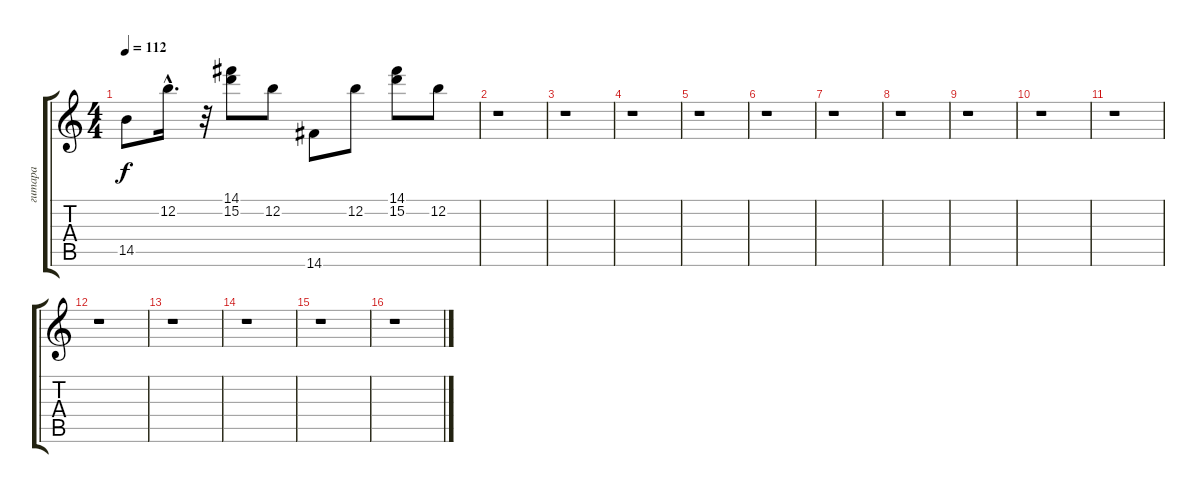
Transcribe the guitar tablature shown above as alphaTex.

\track ("гитара" "гитара") {instrument distortionguitar}
\staff {score tabs}
\tuning (E4 B3 G3 D3 A2 E2) {hide}
\ts (4 4)
\tempo 112
\clef g2
\ks c
14.5.8{dy f} 12.2{hac}.16{d} r.32 (14.1 15.2).8 12.2.8 14.6.8 12.2.8 (14.1 15.2).8 12.2.8 |
r.1 |
r.1 |
r.1 |
r.1 |
r.1 |
r.1 |
r.1 |
r.1 |
r.1 |
r.1 |
r.1 |
r.1 |
r.1 |
r.1 |
r.1
